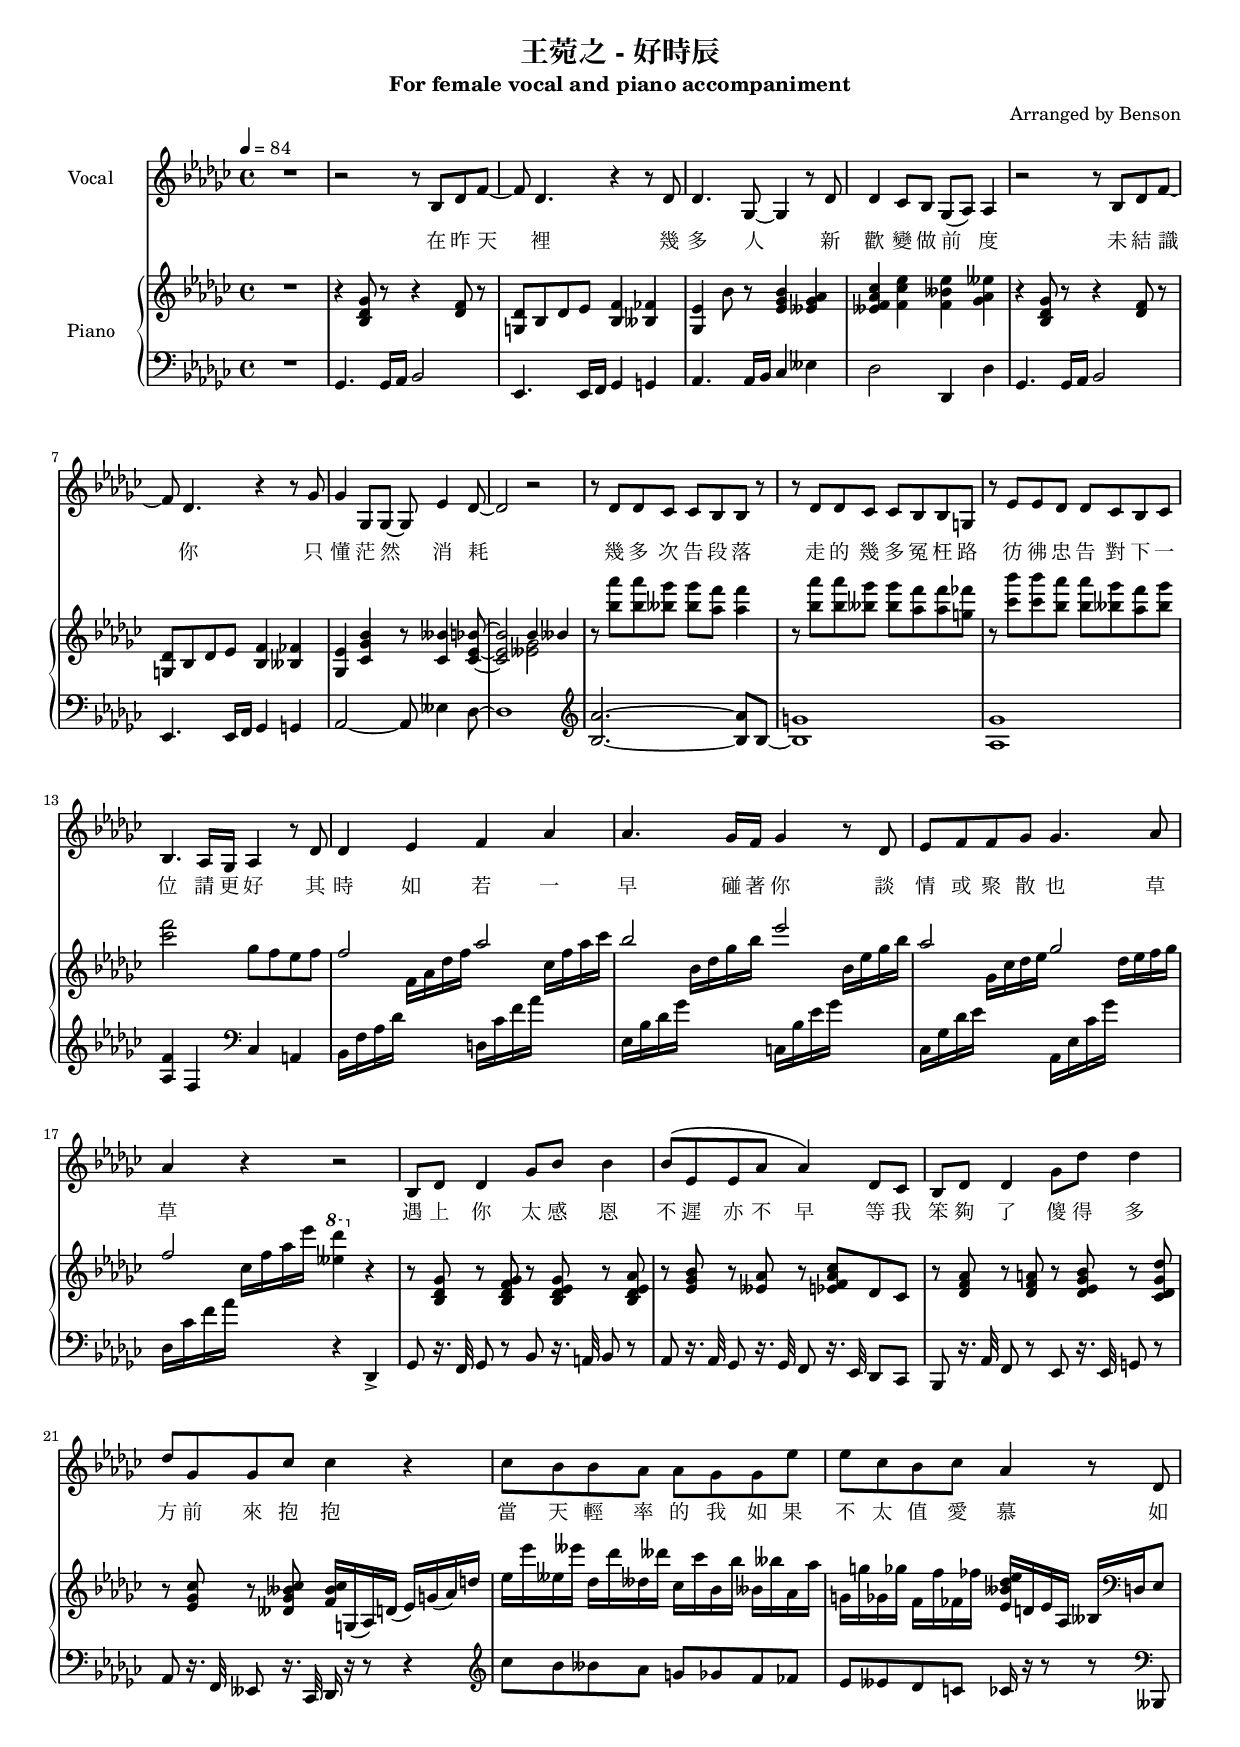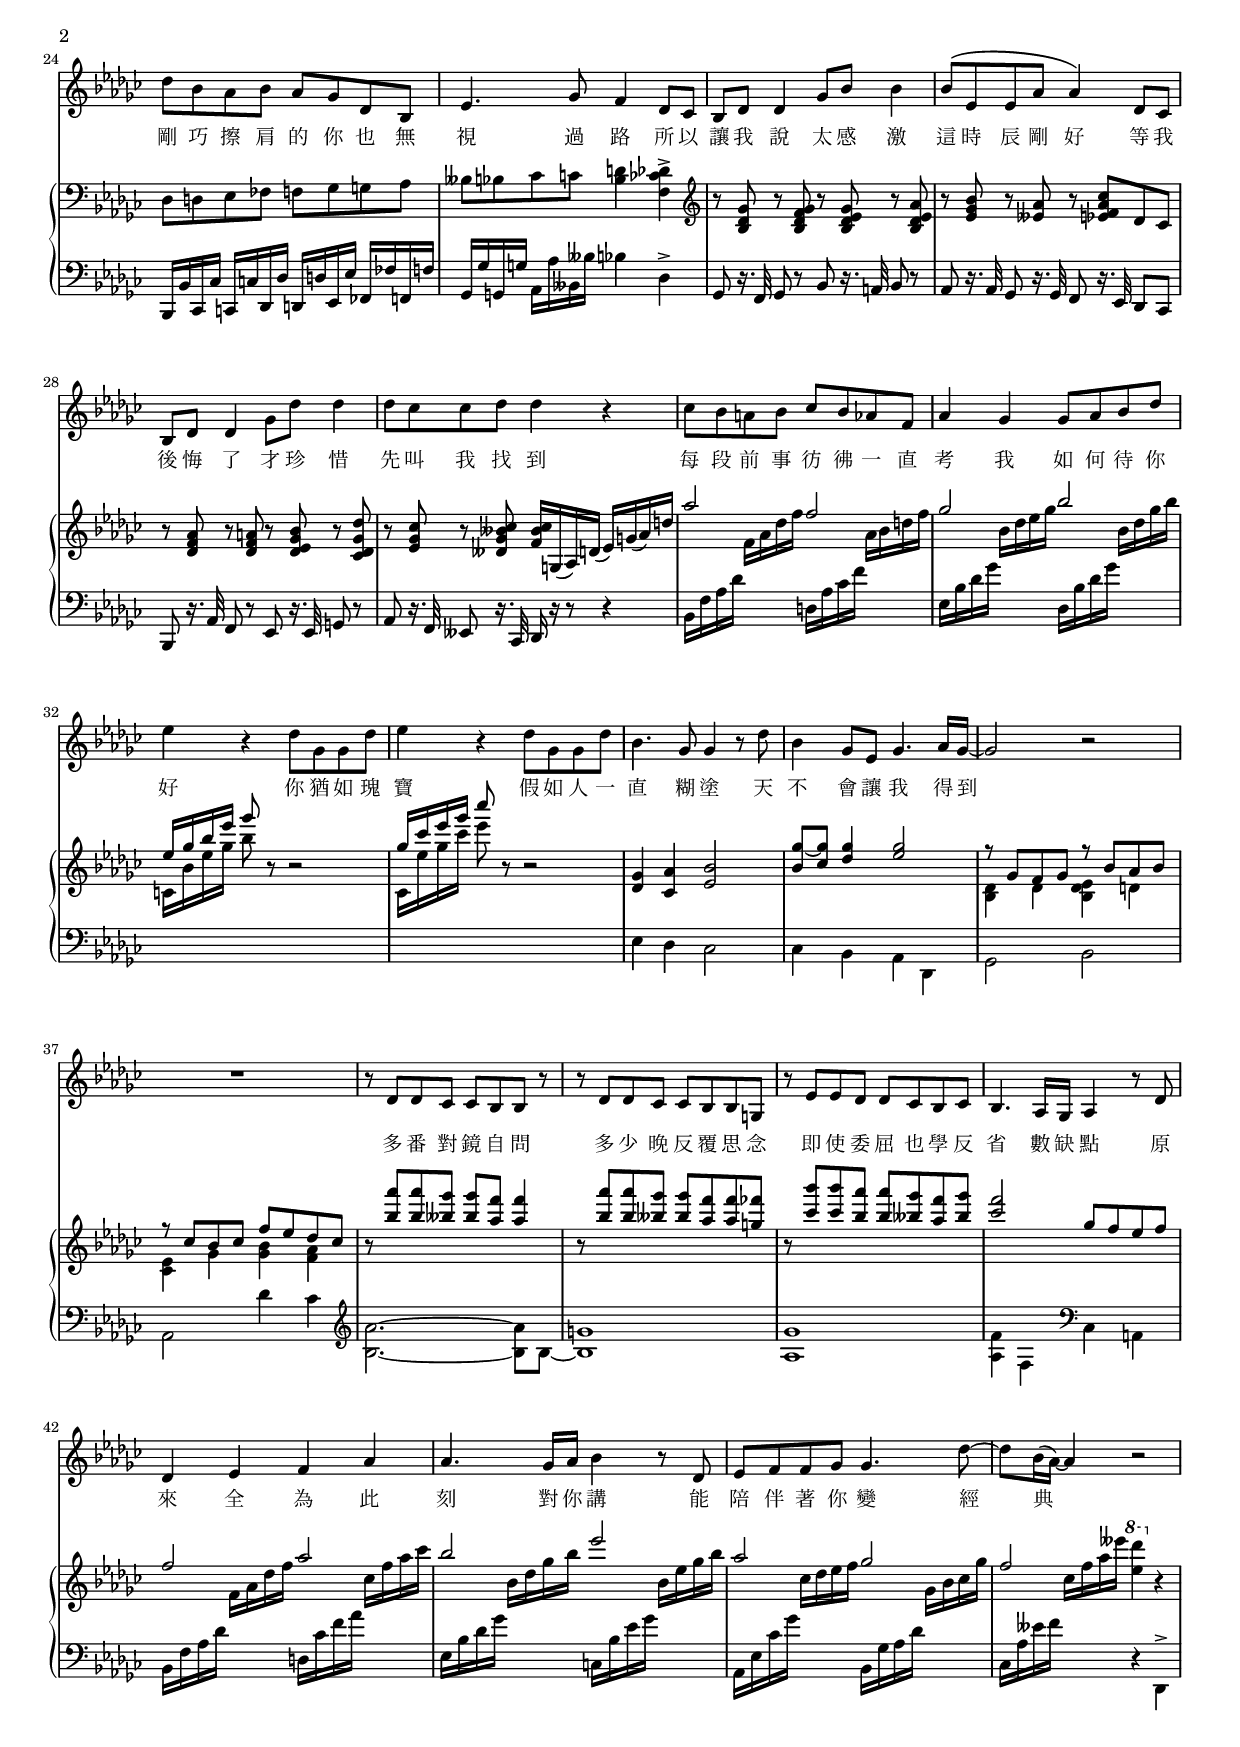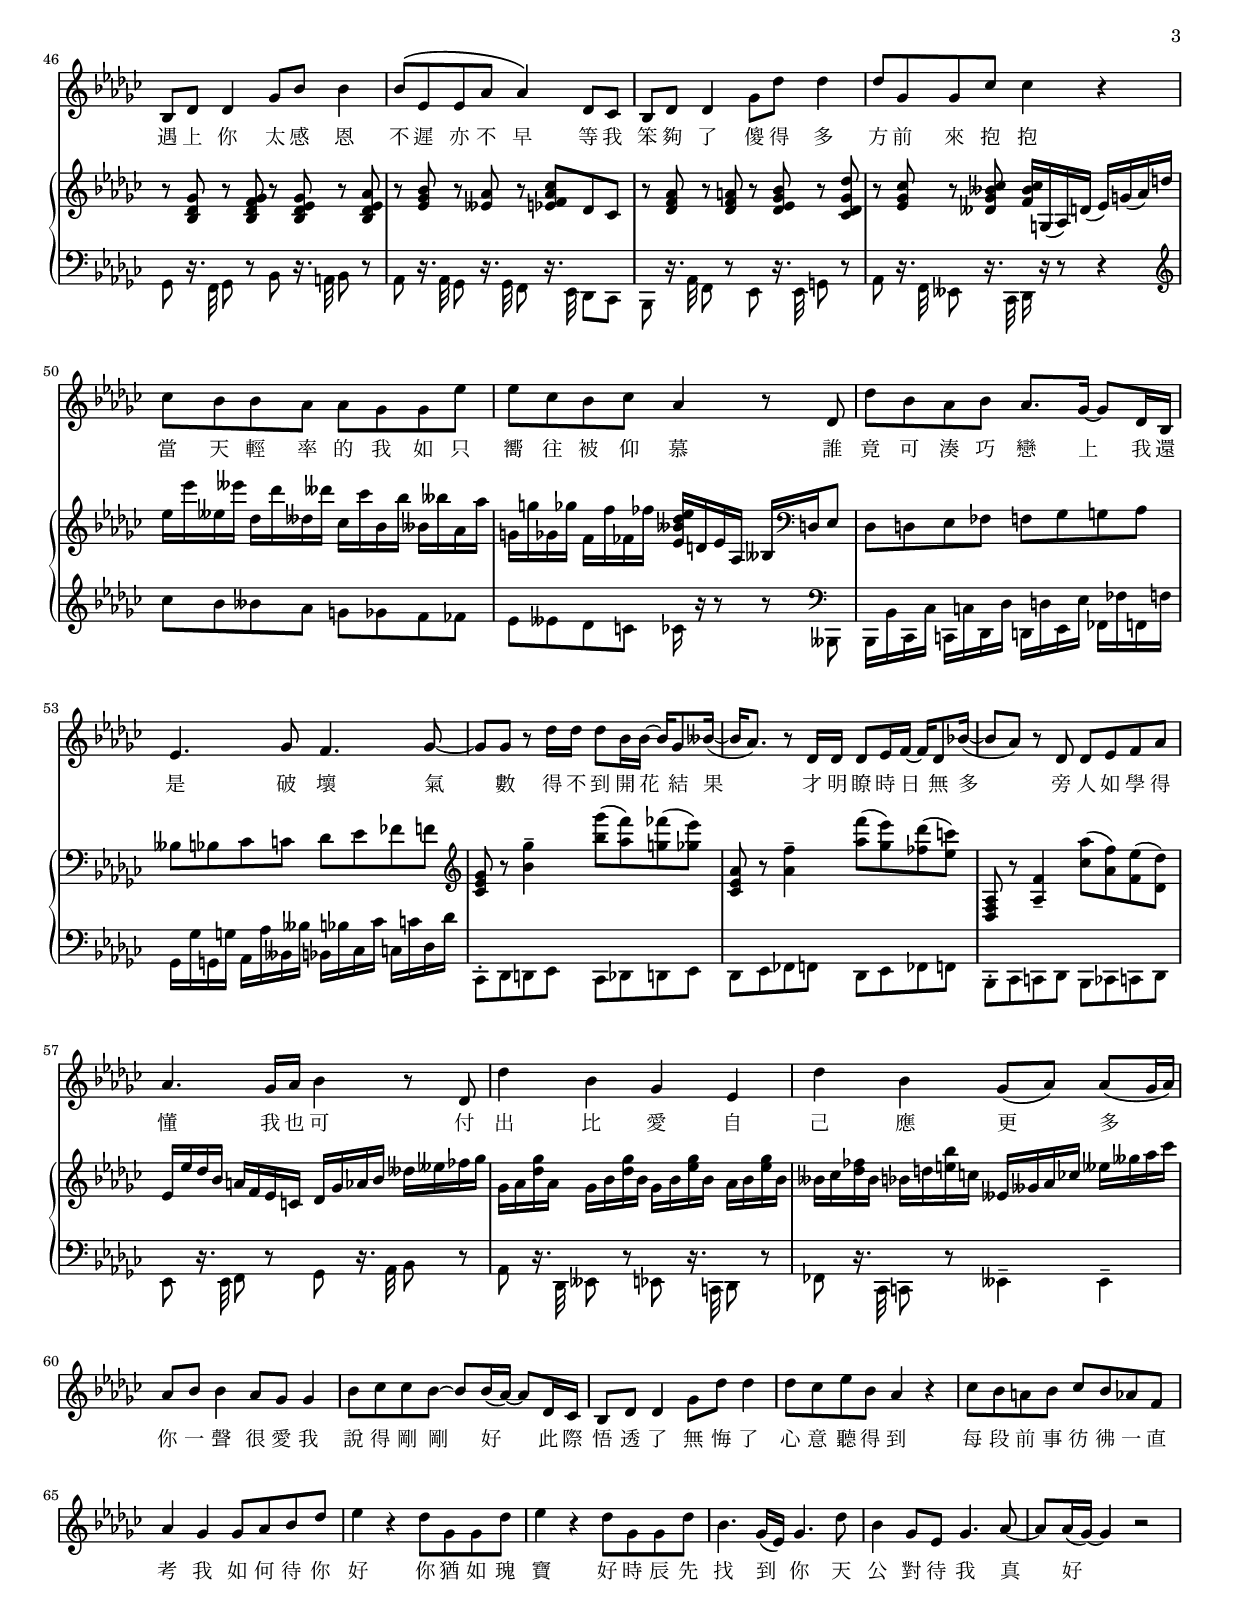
% ad lib
\version "2.18.2"
\include "articulate.ly"
#(set-global-staff-size 16)
% \tripletFeel 8 {

%%%%%%%%%%%%%%%%%%%%%%%%%%%%%%%%%%%%%%%%%%%%%%%%%%%%%%%%%%%%%%%%%%%%%%%%%%%%%%%%%%%%%%%%%%
%%  http://lsr.di.unimi.it/LSR/Item?id=445

%LSR by Jay Anderson.
%modyfied by Simon Albrecht on March 2014.
%=> http://lilypond.1069038.n5.nabble.com/LSR-445-error-td160662.html

#(define (octave-up m t)
 (let* ((octave (1- t))
      (new-note (ly:music-deep-copy m))
      (new-pitch (ly:make-pitch
        octave
        (ly:pitch-notename (ly:music-property m 'pitch))
        (ly:pitch-alteration (ly:music-property m 'pitch)))))
  (set! (ly:music-property new-note 'pitch) new-pitch)
  new-note))

#(define (octavize-chord elements t)
 (cond ((null? elements) elements)
     ((eq? (ly:music-property (car elements) 'name) 'NoteEvent)
       (cons (car elements)
             (cons (octave-up (car elements) t)
                   (octavize-chord (cdr elements) t))))
     (else (cons (car elements) (octavize-chord (cdr elements ) t)))))

#(define (octavize music t)
 (if (eq? (ly:music-property music 'name) 'EventChord)
       (ly:music-set-property! music 'elements (octavize-chord
(ly:music-property music 'elements) t)))
 music)

makeOctaves = #(define-music-function (parser location arg mus) (integer? ly:music?)
 (music-map (lambda (x) (octavize x arg)) (event-chord-wrap! mus)))
%%%%%%%%%%%%%%%%%%%%%%%%%%%%%%%%%%%%%%%%%%%%%%%%%%%%%%%%%%%%%%%%%%%%%%%%%%%%%%%%%%%%%%%%%%

cr = \change Staff = "right"
cl = \change Staff = "left"
rhMark = \markup { 
  \path #0.1 #'((moveto -1 0)(rlineto 0 -1.5)(rlineto 0.5 0))
}

\header {
  title = "王菀之 - 好時辰"
  subtitle = "For female vocal and piano accompaniment"
  arranger = "Arranged by Benson"
}

melody-intro = \relative c {
  R1
}

melody-verse-one = \relative c' {
  r2 r8 b d fis~ fis d4. r4 r8
  d d4. g,8~ g4 r8
  d'8 d4 c8 b g( a) a4
  r2 r8 b d fis~ fis d4. r4 r8
  g g4 g,8 g~ g e'4 d8~ d2 r2

  r8 d8 d c c b b r
  r8 d8 d c c b b gis
  r8 e' e d d c b c b4. a16 g a4 r8
  d8 d4 e fis a a4. g16 fis g4 r8
  d8 e fis fis g g4. a8 a4 r r2
}

melody-verse-two = \relative c' {
  r8 d8 d c c b b r
  r8 d8 d c c b b gis
  r8 e' e d d c b c b4. a16 g a4 r8
  d8 d4 e fis a a4. g16 a b4 r8
  d,8 e fis fis g g4. d'8~ d b16( a16~) a4 r2
}

melody-chorus-one = \relative c' {
  b8 d d4 g8 b b4
  b8\( e, e a a4\)
  d,8 c b d d4 g8 d' d4
  d8 g, g c c4 r
  c8 b b a a g g e' e c b c a4 r8
  d,8 d' b a b a g d b e4. g8 fis4

  d8 c b8 d d4 g8 b b4
  b8\( e, e a a4\)
  d,8 c b d d4 g8 d' d4
  d8 c c d d4 r
  c8 b ais b c b a fis
  a4 g g8 a b d e4 r4
  d8 g, g d' e4 r
  d8 g, g d' b4. g8 g4 r8
  d' b4 g8 e g4. a16 g~ g2 r2
}

melody-bridge-one = \relative c' {
}

melody-chorus-two = \relative c' {
  b8 d d4 g8 b b4
  b8\( e, e a a4\)
  d,8 c b d d4 g8 d' d4
  d8 g, g c c4 r
  c8 b b a a g g e' e c b c a4 r8
  d,8 d' b a b a8. g16~ g8 d16 b e4. g8 fis4. g8~
  g8 g r
}

melody-chorus-last = \relative c'' {
  a8 b b4 a8 g g4
  b8 c c b~ b b16( a)~ a8
  d,16 c b8 d d4 g8 d' d4
  d8 c e b a4 r
  c8 b ais b c b a fis a4 g g8 a b d e4 r
  d8 g, g d' e4 r
  d8 g, g d' b4. g16( e) g4.
  d'8 b4 g8 e g4. a8~ a8 a16( g)~ g4 r2
}

melody-episode = \relative c'' {
  d16 d d8 b16 b~ b g8 bes16~( bes a8.) r8
  d,16 d d8 e16 fis~ fis d8 b'16~( b8 a8) r8
  d,8 d e fis a a4. g16 a b4 r8
  d,8 d'4 b g e d' b g8( a) a8( g16 a)
}

melody-outro = \relative c {
}

melody = \relative c' {
  \phrasingSlurUp
	\key ges \major
	\time 4/4
  \tempo 4 = 84
  \transpose g ges {
    \melody-intro
    \melody-verse-one
    \melody-chorus-one
    R1
    \melody-verse-two
    \melody-chorus-two
    \melody-episode
    \melody-chorus-last
    \melody-outro
  }
  % \bar "|."
}

upper-intro = \relative c''' {
  R1
}

lower-intro = \relative c' {
  R1
}

upper-verse-one = \relative c' {
  r4 <b d g>8 r r4 <d fis>8 r
  <gis, d'>8 b d e <fis b,>4 <f bes,>
  <e g,>4 b'8 r <e, g b>4 <ees g a>
  <ees fis a c>4 <fis c' e> <fis bes e> <g a ees'>
  r4 <b, d g>8 r r4 <d fis>8 r
  <gis, d'>8 b d e <fis b,>4 <f bes,>
  <e g,>4 <c g' b>4 r8 <c bes'>4 <c e b'>8~ q2 << { b'4 bes } \\ { <ees, g>2 } >>
}
lower-verse-one = \relative c {
  g4. g16 a b2
  e,4. e16 fis g4 gis
  a4. a16 b c4 ees
  d2 d,4 d'
  g,4. g16 a b2
  e,4. e16 fis g4 gis
  a2~ a8 ees'4 d8~ d1
}
upper-bridge-one = \relative c''' {
  r8 <b a'> q <bes g'> q <a fis'> q4
  r8 <b a'> q <bes g'> q <a fis'> q <gis f'>
  r8 <c b'> q <b a'> q <bes g'> <a fis'> <bes g'>
  <c fis>2 g8 fis e fis
  \stemUp fis2 a b e a, g fis2 \stemNeutral \ottava #1 <ees' d'>4 \ottava #0 r

}
lower-bridge-one = \relative c' {
  \clef treble
  <b a'>2.~ q8 b~
  <b gis'>1
  <a g'>1
  <a fis'>4 fis \clef bass c ais
  b16 fis' a d \cr fis a d fis \cl
  dis,,16 c' fis a \cr c fis a c \cl
  e,,,16 b' d g \cr b d g b \cl
  cis,,,16 b' e g \cr b e g b \cl
  c,,, g' d' e \cr g c d e \cl
  a,,, e' c' g' \cr d' e fis g \cl
  d,, c' fis a \cr c fis a e' \cl
  r4 d,,,,4->
}


upper-verse-two = \relative c''' {
  r8 <b a'> q <bes g'> q <a fis'> q4
  r8 <b a'> q <bes g'> q <a fis'> q <gis f'>
  r8 <c b'> q <b a'> q <bes g'> <a fis'> <bes g'>
  <c fis>2 g8 fis e fis
  \stemUp fis2 a b e a, g fis2 \stemNeutral \ottava #1 <ees' d'>4 \ottava #0 r
}

lower-verse-two = \relative c' {
  \clef treble
  <b a'>2.~ q8 b~
  <b gis'>1
  <a g'>1
  <a fis'>4 fis \clef bass c ais
  b16 fis' a d \cr fis a d fis \cl
  dis,,16 c' fis a \cr c fis a c \cl
  e,,,16 b' d g \cr b d g b \cl
  cis,,,16 b' e g \cr b e g b \cl
  a,,, e' c' g' \cr c d e fis \cl
  b,,, g' a d \cr g b c g' \cl
  c,,, a' ees' fis \cr c' fis a ees' \cl
  r4 d,,,,4->
}

upper-chorus-one = \relative c' {
  r8 <b d g> r <b d fis g>
  r8 <b d e g> r <b d e a>
  r8 <e g b> r <ees a>
  r8 <e fis a c> d c
  r8 <d fis a> r <d fis ais>
  r8 <d e g b> r <c d g d'>
  r8 <e g c> r <des g bes c>
  <fis bes c>16 gis,( a) dis( e) gis( a) dis
  e16 e' ees, ees' d, d' des, des' c, c' b, b' bes, bes' a, a' gis, gis' g, g' fis, fis' f, f'
  <e, bes' d e> dis e a, bes \clef bass dis, e8
  d8 dis e f fis g gis a bes b c cis
  <b dis>4 <fis c' d>->

  \clef treble
  r8 <b d g> r <b d fis g>
  r8 <b d e g> r <b d e a>
  r8 <e g b> r <ees a>
  r8 <e fis a c> d c
  r8 <d fis a> r <d fis ais>
  r8 <d e g b> r <c d g d'>
  r8 <e g c> r <des g bes c>
  <fis bes c>16 gis,( a) dis( e) gis( a) dis

  \stemUp
  a'2 fis g b
  e,16 g b e g8 s s2
  g,16 c e g c8 s s2
  <d,,, g>4 <c a'> <e b'>2
  <b' g'>8~ <c g'> <d g>4 <e g>2
  << {
    r8 g, fis g r8 b a b
    r8 c b c fis e d c
  } \\ {
    <b, d>4 d <b d e> dis
    <c e>4 g' <g b> <fis a>
  } >>
}

lower-chorus-one = \relative c {
  g8 r16. fis32 g8 r
  b8 r16. ais32 b8 r
  a8 r16. a32 g8 r16. g32
  fis8 r16. e32 d8 c
  b8 r16. a'32 fis8 r
  e8 r16. e32 gis8 r
  a8 r16. fis32 ees8 r16. c32
  d16 r16 r8 r4
  \clef treble
  c'''8 b bes a gis g fis f e ees d cis
  c16 r16 r8 r8
  \clef bass bes,,
  b16 b' c, c' cis, cis' d, d' dis, dis' e, e' f, f' fis, fis' g, g' gis, gis' a, a' bes, bes'
  b4 d,->

  g,8 r16. fis32 g8 r
  b8 r16. ais32 b8 r
  a8 r16. a32 g8 r16. g32
  fis8 r16. e32 d8 c
  b8 r16. a'32 fis8 r
  e8 r16. e32 gis8 r
  a8 r16. fis32 ees8 r16. c32
  d16 r16 r8 r4

  b'16 fis' a d \cr fis a d fis \cl
  dis,, a' c fis \cr a b dis fis \cl
  e,, b' d g \cr b d e g \cl
  d,, b' d g \cr b d g b
  \stemDown
  cis,,16 b' e g b8 r r2
  c,,16 e' g c e8 r r2
  \cl
  e,,,4 d c2
  c4 b a d,
  g2 b a d'4 c
}

upper-chorus-two = \relative c' {
  r8 <b d g> r <b d fis g>
  r8 <b d e g> r <b d e a>
  r8 <e g b> r <ees a>
  r8 <e fis a c> d c
  r8 <d fis a> r <d fis ais>
  r8 <d e g b> r <c d g d'>
  r8 <e g c> r <des g bes c>
  <fis bes c>16 gis,( a) dis( e) gis( a) dis
  e16 e' ees, ees' d, d' des, des' c, c' b, b' bes, bes' a, a' gis, gis' g, g' fis, fis' f, f'
  <e, bes' d e> dis e a, bes \clef bass dis, e8
  d8 dis e f fis g gis a bes b c cis d e f fis
}

lower-chorus-two = \relative c {
  g8 r16. fis32 g8 r
  b8 r16. ais32 b8 r
  a8 r16. a32 g8 r16. g32
  fis8 r16. e32 d8 c
  b8 r16. a'32 fis8 r
  e8 r16. e32 gis8 r
  a8 r16. fis32 ees8 r16. c32
  d16 r16 r8 r4
  \clef treble
  c'''8 b bes a gis g fis f e ees d cis
  c16 r16 r8 r8
  \clef bass bes,,
  b16 b' c, c' cis, cis' d, d' dis, dis' e, e' f, f' fis, fis' g, g' gis, gis' a, a' bes, bes'
  b, b' c, c' cis, cis' d, d'
}

upper-episode = \relative c' {
  \clef treble
  <c e g>8 r <b' g'>4-- <b' g'>8( <a fis'>) <gis f'>( <g e'>)
  <c,, e a>8 r <a' fis'>4-- <a' fis'>8( <g e'>) <f d'>( <e cis'>)
  <d,, fis a>8 r <a' fis'>4-- <c' a'>8( <a fis'>) <fis e'>( <d d'>)
  e16 e' d b ais fis e cis
  d g a b des ees f g
  g, a <d g> a g b <d g> b
  g b <e g> b a b <e g> b
  bes c <d f> bes b dis <eis b'> cis
  ees, ges a c ees ges a c
}

lower-episode = \relative c, {
  c8-. d dis e c d dis e
  d e f fis d e f fis
  b,8-. c cis d b c cis d
  e8 r16. e32 fis8 r
  g8 r16. a32 b8 r

  a8 r16. d,32 ees8 r
  e8 r16. cis32 d8 r
  f8 r16. c32 cis8 r
  ees4-- ees--
}

upper-chorus-last = \relative c' {
}

lower-chorus-last = \relative c' {
}

upper-outro = \relative c''' {
}

lower-outro = \relative c {
}

upper = \relative c' {
  \clef treble
  \tempo 4 = 84
  \time 4/4
  \key ges \major
  \transpose g ges {
    \upper-intro
    \upper-verse-one
    \upper-bridge-one
    \upper-chorus-one
    \upper-verse-two
    \upper-chorus-two
    \upper-episode
    \upper-chorus-last
    \upper-outro
  }
  % \bar "|."
}

lower = \relative c {
  \clef bass
  \time 4/4
  \key ges \major
  \transpose g ges {
    \lower-intro
    \lower-verse-one
    \lower-bridge-one
    \lower-chorus-one
    \lower-verse-two
    \lower-chorus-two
    \lower-episode
    \lower-chorus-last
    \lower-outro
  }
  % \bar "|."
}

pedals = {
  % verse one
  s2..
}

dynamics = {
}

lyricsmain = \lyricmode {
  在 昨 天 裡 幾 多 人 新 歡 變 做 前 度
  未 結 識 你 只 懂 茫 然 消 耗

  幾 多 次 告 段 落 走 的 幾 多 冤 枉 路
  彷 彿 忠 告 對 下 一 位 請 更 好
  其 時 如 若 一 早 碰 著 你
  談 情 或 聚 散 也 草 草

  遇 上 你 太 感 恩 不 遲 亦 不 早
  等 我 笨 夠 了 傻 得 多 方 前 來 抱 抱
  當 天 輕 率 的 我 如 果 不 太 值 愛 慕
  如 剛 巧 擦 肩 的 你 也 無 視 過 路

  所 以 讓 我 說 太 感 激 這 時 辰 剛 好
  等 我 後 悔 了 才 珍 惜 先 叫 我 找 到
  每 段 前 事 彷 彿 一 直 考 我
  如 何 待 你 好 你 猶 如 瑰 寶
  假 如 人 一 直 糊 塗
  天 不 會 讓 我 得 到

  多 番 對 鏡 自 問 多 少 晚 反 覆 思 念
  即 使 委 屈 也 學 反 省 數 缺 點
  原 來 全 為 此 刻 對 你 講
  能 陪 伴 著 你 變 經 典

  遇 上 你 太 感 恩 不 遲 亦 不 早
  等 我 笨 夠 了 傻 得 多 方 前 來 抱 抱
  當 天 輕 率 的 我 如 只 嚮 往 被 仰 慕
  誰 竟 可 湊 巧 戀 上 我 還 是 破 壞 氣 數

  得 不 到 開 花 結 果 才 明 瞭 時 日 無 多
  旁 人 如 學 得 懂 我 也 可
  付 出 比 愛 自 己 應 更 多

  你 一 聲 很 愛 我 說 得 剛 剛 好
  此 際 悟 透 了 無 悔 了 心 意 聽 得 到

  每 段 前 事 彷 彿 一 直 考 我
  如 何 待 你 好 你 猶 如 瑰 寶
  好 時 辰 先 找 到 你
  天 公 對 待 我 真 好
}

\paper {
  page-breaking = #ly:page-turn-breaking
}
\score {
  <<
    \new Staff = "melodystaff" <<
      \set Staff.instrumentName = #"Vocal"
      \new Voice = "melody" {
        \melody
      }
      \context Lyrics = "lyrics" { \lyricsto "melody" { \lyricsmain } }
    >>
    \new PianoStaff <<
      \set PianoStaff.instrumentName = #"Piano"
      \new Staff = "right" {
        \upper
        % \articulate << \upper \pedals >>
      }
      \new Dynamics = "Dynamics_pf" \dynamics
      \new Staff = "left" {
        \lower
        % \articulate << \lower \pedals >>
      }
    >>
  >>
  \layout {
    \context {
      % add the RemoveEmptyStaffContext that erases rest-only staves
      \Staff \RemoveEmptyStaves
    }
    \context {
      % add the RemoveEmptyStaffContext that erases rest-only staves
      % \Dynamics \RemoveEmptyStaves
    }
    \context {
      \Score
      % Remove all-rest staves also in the first system
      \override VerticalAxisGroup.remove-first = ##t
      % If only one non-empty staff in a system exists, still print the starting bar
      \override SystemStartBar.collapse-height = #1
    }
    \context {
      \ChordNames
      \override ChordName #'font-size = #-3
    }
  }
}

\score {
  <<
    \new Staff = "melodystaff" <<
      \set Staff.midiInstrument = #"electric guitar (clean)"
      \set Staff.instrumentName = #"Vocal"
      \set Staff.midiMinimumVolume = #0.6
      \set Staff.midiMaximumVolume = #0.7
      \new Voice = "melody" {
        \melody
      }
      \context Lyrics = "lyrics" { \lyricsto "melody" { \lyricsmain } }
    >>
    \new PianoStaff <<
      \set PianoStaff.instrumentName = #"Piano"
      \new Staff = "right" {
        \set Staff.midiInstrument = #"acoustic grand"
        \set Staff.midiMinimumVolume = #0.6
        \set Staff.midiMaximumVolume = #0.7
        % \upper
        \articulate << \upper \pedals >>
      }
      \new Dynamics = "Dynamics_pf" \dynamics
      \new Staff = "left" {
        \set Staff.midiInstrument = #"acoustic grand"
        \set Staff.midiMinimumVolume = #0.6
        \set Staff.midiMaximumVolume = #0.7
        % \lower
        \articulate << \lower \pedals >>
      }
    >>
  >>
  \midi {
    \context {
      \ChordNameVoice \remove Note_performer
    }
  }
}

\book {
\bookOutputSuffix "no-vocal"
\score {
  <<
    \new PianoStaff <<
      \set PianoStaff.instrumentName = #"Piano"
      \new Staff = "right" {
        \set Staff.midiInstrument = #"acoustic grand"
        \set Staff.midiMinimumVolume = #0.3
        \set Staff.midiMaximumVolume = #0.7
        \articulate << \upper \pedals >>
      }
      \new Dynamics = "Dynamics_pf" \dynamics
      \new Staff = "left" {
        \set Staff.midiInstrument = #"acoustic grand"
        \set Staff.midiMinimumVolume = #0.3
        \set Staff.midiMaximumVolume = #0.7
        \articulate << \lower \pedals >>
      }
    >>
  >>
  \midi {
    \context {
      \ChordNameVoice \remove Note_performer
    }
  }
}
}
